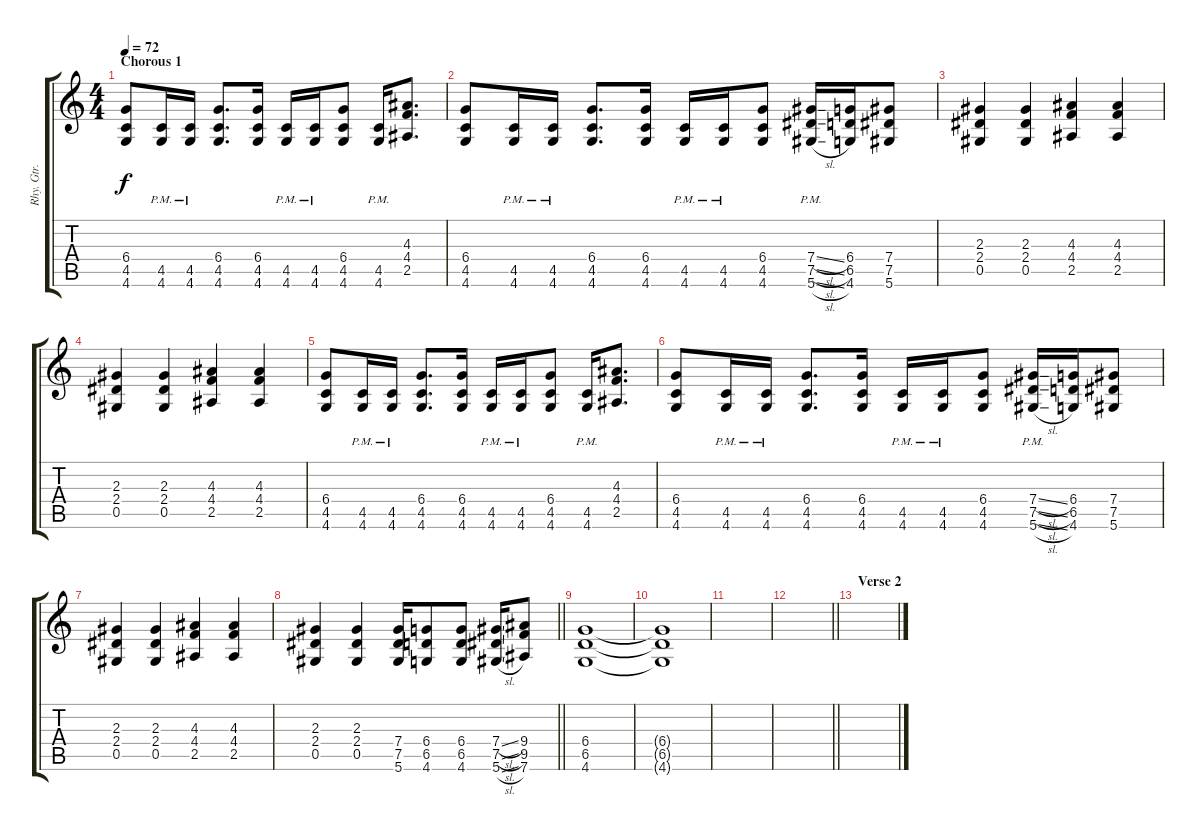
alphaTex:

\track ("Rhy. Gtr. 1" "Rhy. Gtr. ") {instrument distortionguitar}
\staff {score tabs}
\tuning (Eb4 Bb3 Gb3 Db3 Ab2 Eb2) {hide}
\ts (4 4)
\section ("" "Chorous 1")
\tempo 72
\clef g2
\ks c
(6.4 4.5 4.6).8{dy f} (4.5{pm} 4.6{pm}).16 (4.5{pm} 4.6{pm}).16 (6.4 4.5 4.6).8{d} (6.4 4.5 4.6).16 (4.5{pm} 4.6{pm}).16 (4.5{pm} 4.6{pm}).16 (6.4 4.5 4.6).8 (4.5{pm} 4.6{pm}).16 (4.3 4.4 2.5).8{d} |
(6.4 4.5 4.6).8 (4.5{pm} 4.6{pm}).16 (4.5{pm} 4.6{pm}).16 (6.4 4.5 4.6).8{d} (6.4 4.5 4.6).16 (4.5{pm} 4.6{pm}).16 (4.5{pm} 4.6{pm}).16 (6.4 4.5 4.6).8 (7.4{sl} 7.5{sl pm} 5.6{sl pm}).16 (6.4 6.5 4.6).16 (7.4 7.5 5.6).8 |
(2.3 2.4 0.5).4 (2.3 2.4 0.5).4 (4.3 4.4 2.5).4 (4.3 4.4 2.5).4 |
(2.3 2.4 0.5).4 (2.3 2.4 0.5).4 (4.3 4.4 2.5).4 (4.3 4.4 2.5).4 |
(6.4 4.5 4.6).8 (4.5{pm} 4.6{pm}).16 (4.5{pm} 4.6{pm}).16 (6.4 4.5 4.6).8{d} (6.4 4.5 4.6).16 (4.5{pm} 4.6{pm}).16 (4.5{pm} 4.6{pm}).16 (6.4 4.5 4.6).8 (4.5{pm} 4.6{pm}).16 (4.3 4.4 2.5).8{d} |
(6.4 4.5 4.6).8 (4.5{pm} 4.6{pm}).16 (4.5{pm} 4.6{pm}).16 (6.4 4.5 4.6).8{d} (6.4 4.5 4.6).16 (4.5{pm} 4.6{pm}).16 (4.5{pm} 4.6{pm}).16 (6.4 4.5 4.6).8 (7.4{sl} 7.5{sl pm} 5.6{sl pm}).16 (6.4 6.5 4.6).16 (7.4 7.5 5.6).8 |
(2.3 2.4 0.5).4 (2.3 2.4 0.5).4 (4.3 4.4 2.5).4 (4.3 4.4 2.5).4 |
\barLineRight lightlight
(2.3 2.4 0.5).4 (2.3 2.4 0.5).4 (7.4 7.5 5.6).16 (6.4 6.5 4.6).8 (6.4 6.5 4.6).8 (7.4{sl} 7.5{sl} 5.6{sl}).16 (9.4 9.5 7.6).8 |
\section ("" "")
(6.4 6.5 4.6).1 |
(6.4{t} 6.5{t} 4.6{t}).1 |
|
\barLineRight lightlight
|
\section ("" "Verse 2")
